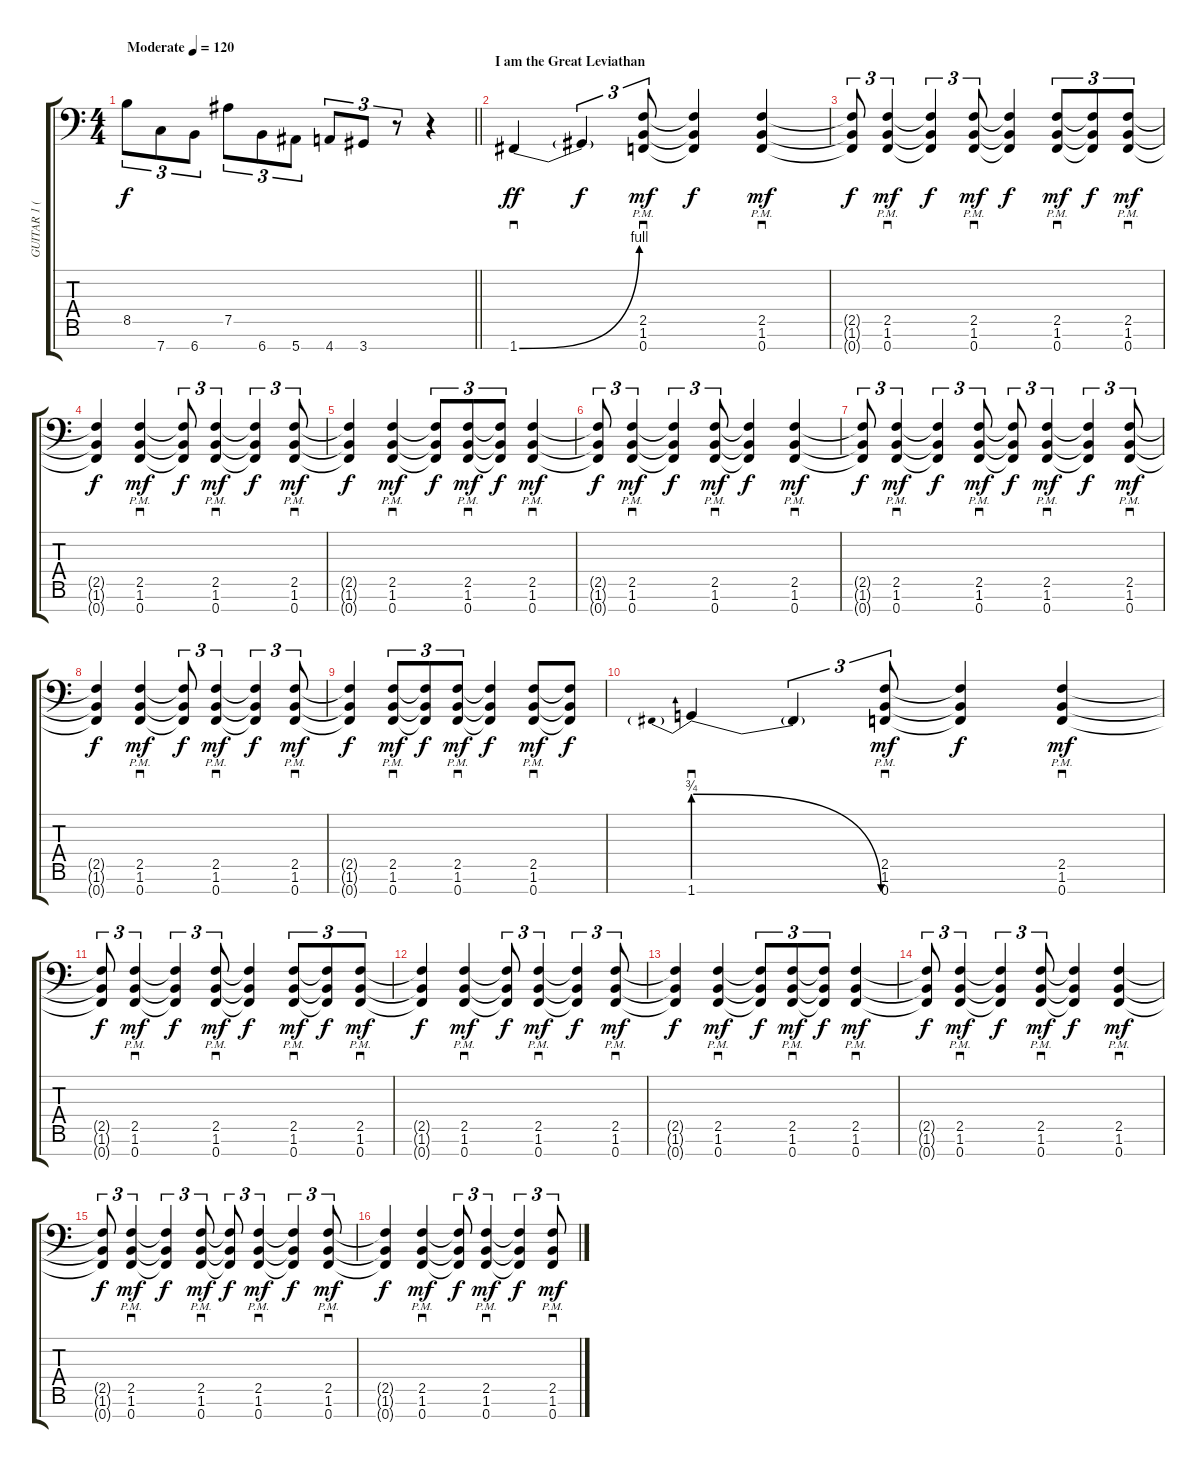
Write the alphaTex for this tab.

\track ("GUITAR 1 (Fredrik Thordendal)" "GUITAR 1 (") {instrument overdrivenguitar}
\staff {score tabs}
\tuning (Bb3 F3 Db3 Ab2 Eb2 Bb1 F1) {hide}
\ts (4 4)
\tempo (120 "Moderate")
\clef f4
\barLineRight lightlight
\ks c
8.5.8{tu (3 2) dy f instrument overdrivenguitar} 7.7.8{tu (3 2)} 6.7.8{tu (3 2)} 7.5.8{tu (3 2)} 6.7.8{tu (3 2)} 5.7.8{tu (3 2)} 4.7.8{tu (3 2)} 3.7.8{tu (3 2)} r.8{tu (3 2)} r.4 |
\section ("" "I am the Great Leviathan")
1.7{be (bend 0 0 60 4)}.4{sd dy ff} 1.7{t}.4{tu (3 2) dy f} (2.5{pm} 1.6{pm} 0.7{pm}).8{sd tu (3 2) dy mf} (2.5{t} 1.6{t} 0.7{t}).4{dy f} (2.5{pm} 1.6{pm} 0.7{pm}).4{sd dy mf} |
(2.5{t} 1.6{t} 0.7{t}).8{tu (3 2) dy f} (2.5{pm} 1.6{pm} 0.7{pm}).4{sd tu (3 2) dy mf} (2.5{t} 1.6{t} 0.7{t}).4{tu (3 2) dy f} (2.5{pm} 1.6{pm} 0.7{pm}).8{sd tu (3 2) dy mf} (2.5{t} 1.6{t} 0.7{t}).4{dy f} (2.5{pm} 1.6{pm} 0.7{pm}).8{sd tu (3 2) dy mf} (2.5{t} 1.6{t} 0.7{t}).8{tu (3 2) dy f} (2.5{pm} 1.6{pm} 0.7{pm}).8{sd tu (3 2) dy mf} |
(2.5{t} 1.6{t} 0.7{t}).4{dy f} (2.5{pm} 1.6{pm} 0.7{pm}).4{sd dy mf} (2.5{t} 1.6{t} 0.7{t}).8{tu (3 2) dy f} (2.5{pm} 1.6{pm} 0.7{pm}).4{sd tu (3 2) dy mf} (2.5{t} 1.6{t} 0.7{t}).4{tu (3 2) dy f} (2.5{pm} 1.6{pm} 0.7{pm}).8{sd tu (3 2) dy mf} |
(2.5{t} 1.6{t} 0.7{t}).4{dy f} (2.5{pm} 1.6{pm} 0.7{pm}).4{sd dy mf} (2.5{t} 1.6{t} 0.7{t}).8{tu (3 2) dy f} (2.5{pm} 1.6{pm} 0.7{pm}).8{sd tu (3 2) dy mf} (2.5{t} 1.6{t} 0.7{t}).8{tu (3 2) dy f} (2.5{pm} 1.6{pm} 0.7{pm}).4{sd dy mf} |
(2.5{t} 1.6{t} 0.7{t}).8{tu (3 2) dy f} (2.5{pm} 1.6{pm} 0.7{pm}).4{sd tu (3 2) dy mf} (2.5{t} 1.6{t} 0.7{t}).4{tu (3 2) dy f} (2.5{pm} 1.6{pm} 0.7{pm}).8{sd tu (3 2) dy mf} (2.5{t} 1.6{t} 0.7{t}).4{dy f} (2.5{pm} 1.6{pm} 0.7{pm}).4{sd dy mf} |
(2.5{t} 1.6{t} 0.7{t}).8{tu (3 2) dy f} (2.5{pm} 1.6{pm} 0.7{pm}).4{sd tu (3 2) dy mf} (2.5{t} 1.6{t} 0.7{t}).4{tu (3 2) dy f} (2.5{pm} 1.6{pm} 0.7{pm}).8{sd tu (3 2) dy mf} (2.5{t} 1.6{t} 0.7{t}).8{tu (3 2) dy f} (2.5{pm} 1.6{pm} 0.7{pm}).4{sd tu (3 2) dy mf} (2.5{t} 1.6{t} 0.7{t}).4{tu (3 2) dy f} (2.5{pm} 1.6{pm} 0.7{pm}).8{sd tu (3 2) dy mf} |
(2.5{t} 1.6{t} 0.7{t}).4{dy f} (2.5{pm} 1.6{pm} 0.7{pm}).4{sd dy mf} (2.5{t} 1.6{t} 0.7{t}).8{tu (3 2) dy f} (2.5{pm} 1.6{pm} 0.7{pm}).4{sd tu (3 2) dy mf} (2.5{t} 1.6{t} 0.7{t}).4{tu (3 2) dy f} (2.5{pm} 1.6{pm} 0.7{pm}).8{sd tu (3 2) dy mf} |
(2.5{t} 1.6{t} 0.7{t}).4{dy f} (2.5{pm} 1.6{pm} 0.7{pm}).8{sd tu (3 2) dy mf} (2.5{t} 1.6{t} 0.7{t}).8{tu (3 2) dy f} (2.5{pm} 1.6{pm} 0.7{pm}).8{sd tu (3 2) dy mf} (2.5{t} 1.6{t} 0.7{t}).4{dy f} (2.5{pm} 1.6{pm} 0.7{pm}).8{sd dy mf} (2.5{t} 1.6{t} 0.7{t}).8{dy f} |
1.7{be (prebendrelease 0 3 60 0)}.4{sd} 1.7{t}.4{tu (3 2)} (2.5{pm} 1.6{pm} 0.7{pm}).8{sd tu (3 2) dy mf} (2.5{t} 1.6{t} 0.7{t}).4{dy f} (2.5{pm} 1.6{pm} 0.7{pm}).4{sd dy mf} |
(2.5{t} 1.6{t} 0.7{t}).8{tu (3 2) dy f} (2.5{pm} 1.6{pm} 0.7{pm}).4{sd tu (3 2) dy mf} (2.5{t} 1.6{t} 0.7{t}).4{tu (3 2) dy f} (2.5{pm} 1.6{pm} 0.7{pm}).8{sd tu (3 2) dy mf} (2.5{t} 1.6{t} 0.7{t}).4{dy f} (2.5{pm} 1.6{pm} 0.7{pm}).8{sd tu (3 2) dy mf} (2.5{t} 1.6{t} 0.7{t}).8{tu (3 2) dy f} (2.5{pm} 1.6{pm} 0.7{pm}).8{sd tu (3 2) dy mf} |
(2.5{t} 1.6{t} 0.7{t}).4{dy f} (2.5{pm} 1.6{pm} 0.7{pm}).4{sd dy mf} (2.5{t} 1.6{t} 0.7{t}).8{tu (3 2) dy f} (2.5{pm} 1.6{pm} 0.7{pm}).4{sd tu (3 2) dy mf} (2.5{t} 1.6{t} 0.7{t}).4{tu (3 2) dy f} (2.5{pm} 1.6{pm} 0.7{pm}).8{sd tu (3 2) dy mf} |
(2.5{t} 1.6{t} 0.7{t}).4{dy f} (2.5{pm} 1.6{pm} 0.7{pm}).4{sd dy mf} (2.5{t} 1.6{t} 0.7{t}).8{tu (3 2) dy f} (2.5{pm} 1.6{pm} 0.7{pm}).8{sd tu (3 2) dy mf} (2.5{t} 1.6{t} 0.7{t}).8{tu (3 2) dy f} (2.5{pm} 1.6{pm} 0.7{pm}).4{sd dy mf} |
(2.5{t} 1.6{t} 0.7{t}).8{tu (3 2) dy f} (2.5{pm} 1.6{pm} 0.7{pm}).4{sd tu (3 2) dy mf} (2.5{t} 1.6{t} 0.7{t}).4{tu (3 2) dy f} (2.5{pm} 1.6{pm} 0.7{pm}).8{sd tu (3 2) dy mf} (2.5{t} 1.6{t} 0.7{t}).4{dy f} (2.5{pm} 1.6{pm} 0.7{pm}).4{sd dy mf} |
(2.5{t} 1.6{t} 0.7{t}).8{tu (3 2) dy f} (2.5{pm} 1.6{pm} 0.7{pm}).4{sd tu (3 2) dy mf} (2.5{t} 1.6{t} 0.7{t}).4{tu (3 2) dy f} (2.5{pm} 1.6{pm} 0.7{pm}).8{sd tu (3 2) dy mf} (2.5{t} 1.6{t} 0.7{t}).8{tu (3 2) dy f} (2.5{pm} 1.6{pm} 0.7{pm}).4{sd tu (3 2) dy mf} (2.5{t} 1.6{t} 0.7{t}).4{tu (3 2) dy f} (2.5{pm} 1.6{pm} 0.7{pm}).8{sd tu (3 2) dy mf} |
(2.5{t} 1.6{t} 0.7{t}).4{dy f} (2.5{pm} 1.6{pm} 0.7{pm}).4{sd dy mf} (2.5{t} 1.6{t} 0.7{t}).8{tu (3 2) dy f} (2.5{pm} 1.6{pm} 0.7{pm}).4{sd tu (3 2) dy mf} (2.5{t} 1.6{t} 0.7{t}).4{tu (3 2) dy f} (2.5{pm} 1.6{pm} 0.7{pm}).8{sd tu (3 2) dy mf}
